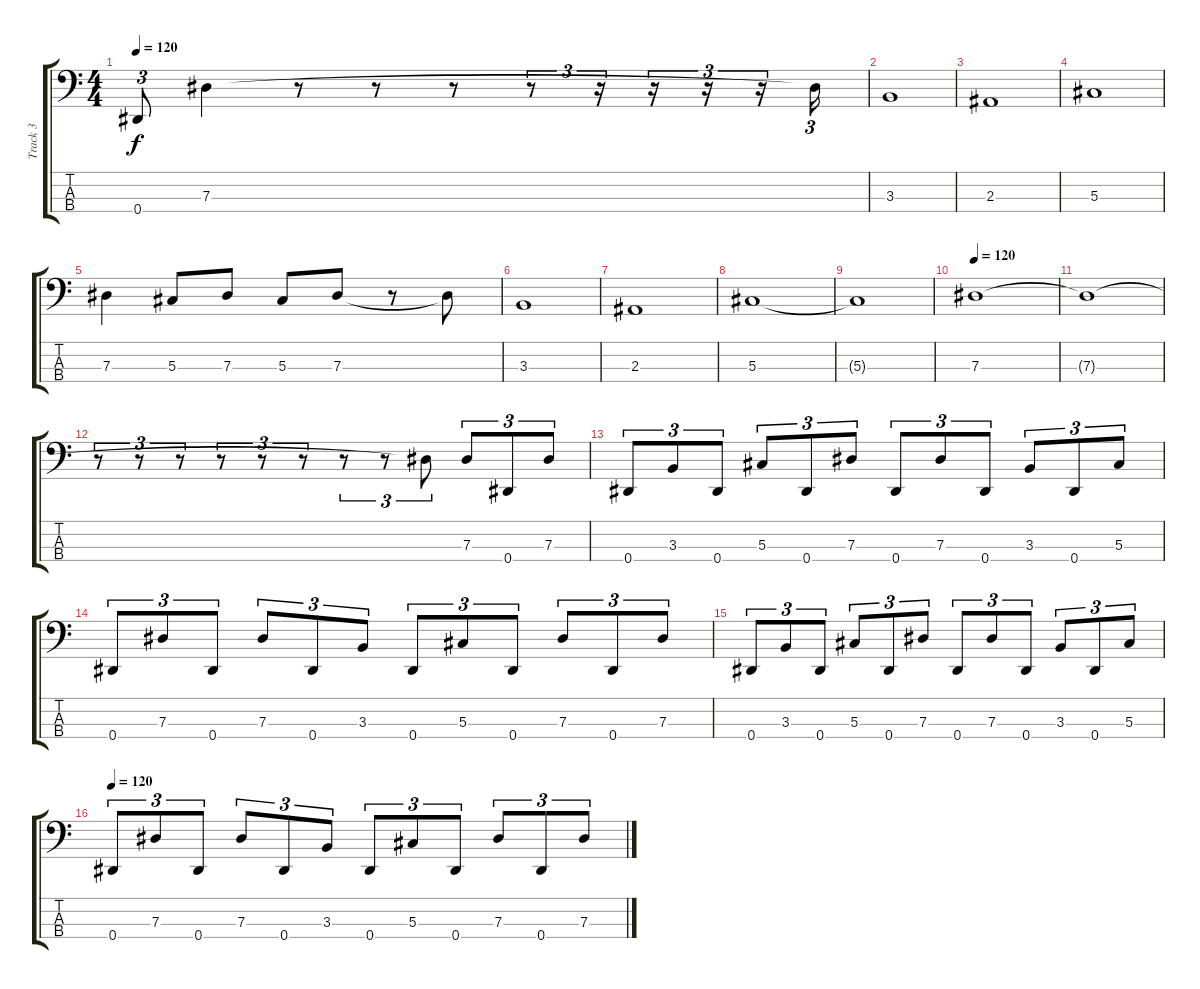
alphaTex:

\track ("Track 3" "Track 3") {instrument electricbasspick}
\staff {score tabs}
\tuning (Gb2 Db2 Ab1 Eb1) {hide}
\ts (4 4)
\tempo 120
\clef f4
\ks c
0.4.8{tu (3 2) dy f} 7.3.4 r.8 r.8 r.8 r.8{tu (3 2)} r.16{tu (3 2)} r.16{tu (3 2)} r.16{tu (3 2)} r.16{tu (3 2)} 7.3{t}.16{tu (3 2)} |
3.3.1 |
2.3.1 |
5.3.1 |
7.3.4 5.3.8 7.3.8 5.3.8 7.3.8 r.8 7.3{t}.8 |
3.3.1 |
2.3.1 |
5.3.1 |
5.3{t}.1 |
\tempo 120
7.3.1 |
7.3{t}.1 |
r.8{tu (3 2)} r.8{tu (3 2)} r.8{tu (3 2)} r.8{tu (3 2)} r.8{tu (3 2)} r.8{tu (3 2)} r.8{tu (3 2)} r.8{tu (3 2)} 7.3{t}.8{tu (3 2)} 7.3.8{tu (3 2)} 0.4.8{tu (3 2)} 7.3.8{tu (3 2)} |
0.4.8{tu (3 2)} 3.3.8{tu (3 2)} 0.4.8{tu (3 2)} 5.3.8{tu (3 2)} 0.4.8{tu (3 2)} 7.3.8{tu (3 2)} 0.4.8{tu (3 2)} 7.3.8{tu (3 2)} 0.4.8{tu (3 2)} 3.3.8{tu (3 2)} 0.4.8{tu (3 2)} 5.3.8{tu (3 2)} |
0.4.8{tu (3 2)} 7.3.8{tu (3 2)} 0.4.8{tu (3 2)} 7.3.8{tu (3 2)} 0.4.8{tu (3 2)} 3.3.8{tu (3 2)} 0.4.8{tu (3 2)} 5.3.8{tu (3 2)} 0.4.8{tu (3 2)} 7.3.8{tu (3 2)} 0.4.8{tu (3 2)} 7.3.8{tu (3 2)} |
0.4.8{tu (3 2)} 3.3.8{tu (3 2)} 0.4.8{tu (3 2)} 5.3.8{tu (3 2)} 0.4.8{tu (3 2)} 7.3.8{tu (3 2)} 0.4.8{tu (3 2)} 7.3.8{tu (3 2)} 0.4.8{tu (3 2)} 3.3.8{tu (3 2)} 0.4.8{tu (3 2)} 5.3.8{tu (3 2)} |
\tempo 120
0.4.8{tu (3 2)} 7.3.8{tu (3 2)} 0.4.8{tu (3 2)} 7.3.8{tu (3 2)} 0.4.8{tu (3 2)} 3.3.8{tu (3 2)} 0.4.8{tu (3 2)} 5.3.8{tu (3 2)} 0.4.8{tu (3 2)} 7.3.8{tu (3 2)} 0.4.8{tu (3 2)} 7.3.8{tu (3 2)}
